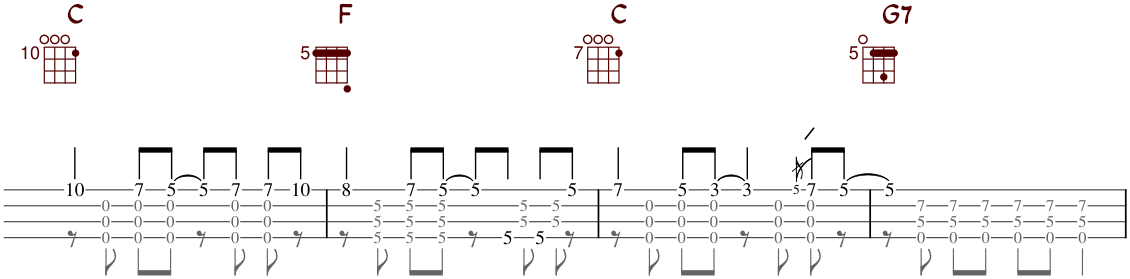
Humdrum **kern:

**kern	**harte
*part1	*part1
*staff1	*
*I"Ukulélé [Tablature]	*
!!LO:PB:g=z
*k[]	*
*M4/4	*
=19	=19
*^	*
4gg/	8r	C:maj
.	8g!i\ 8c!i\ 8e!i\	.
8ee/L	8g!i\ 8c!i\ 8e!i\L	.
[8dd/J	8g!i\ 8c!i\ 8e!i\J	.
8dd/L]	8r	.
8ee/J	8g!i\ 8c!i\ 8e!i\	.
8ee/L	8g!i\ 8c!i\ 8e!i\	.
8gg/J	8r	.
=20	=20	=20
4ff/	8r	F:maj
.	8cc!i\ 8f!i\ 8a!i\	.
8ee/L	8cc!i\ 8f!i\ 8a!i\L	.
[8dd/J	8cc!i\ 8f!i\ 8a!i\J	.
8dd/L]	8r	.
8cc/J	8f!i\ 8a!i\	.
8cc/L	8f!i\ 8a!i\	.
8dd/J	8r	.
=21	=21	=21
4ee/	8r	C:maj
.	8g!i\ 8c!i\ 8e!i\	.
8dd/L	8g!i\ 8c!i\ 8e!i\L	.
[8cc/J	8g!i\ 8c!i\ 8e!i\J	.
4cc/]	8r	.
.	8g!i\ 8c!i\ 8e!i\	.
(8qdd/	.	.
8ee/L)	8g!i\ 8c!i\ 8e!i\	.
[8dd/J	8r	.
=22	=22	=22
!	!	!LO:H:kt=7
1dd]	8r	G:7
.	8g!i\ 8f!i\ 8b!i\	.
.	8g!i\ 8f!i\ 8b!i\L	.
.	8g!i\ 8f!i\ 8b!i\J	.
.	8g!i\ 8f!i\ 8b!i\L	.
.	8g!i\ 8f!i\ 8b!i\J	.
.	4g!i\ 4f!i\ 4b!i\	.
*v	*v	*
=	=
*-	*-
